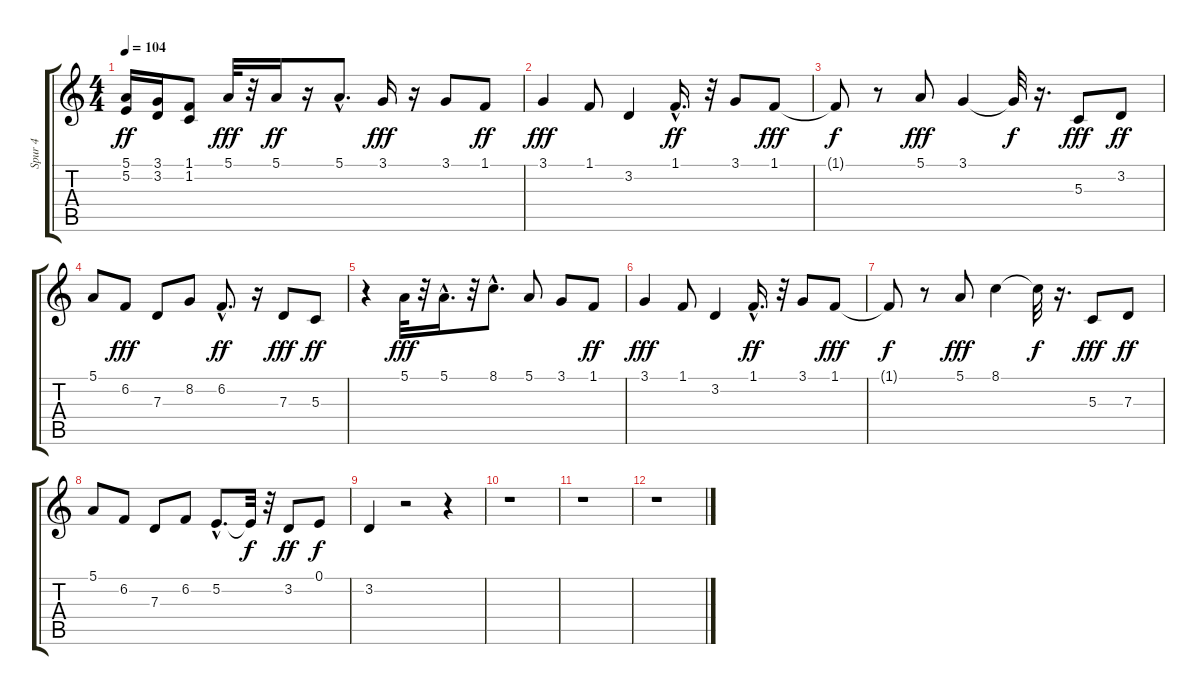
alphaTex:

\track ("Spur 4" "Spur 4") {instrument lead3calliope}
\staff {score tabs}
\tuning (E4 B3 G3 D3 A2 E2) {hide}
\ts (4 4)
\tempo 104
\clef g2
\ks c
(5.1 5.2).16{dy ff} (3.1 3.2).16 (1.1 1.2).8 5.1.32{dy fff} r.32 5.1.16{dy ff} r.16 5.1{hac}.8{d} 3.1.16{dy fff} r.16 3.1.8 1.1.8{dy ff} |
3.1.4{dy fff} 1.1.8 3.2.4 1.1{hac}.16{d dy ff} r.32 3.1.8 1.1.8{dy fff} |
1.1{t}.8{dy f} r.8 5.1.8{dy fff} 3.1.4 3.1{t}.32{dy f} r.16{d} 5.3.8{dy fff} 3.2.8{dy ff} |
5.1.8 6.2.8{dy fff} 7.3.8 8.2.8 6.2{hac}.8{d dy ff} r.16 7.3.8{dy fff} 5.3.8{dy ff} |
r.4 5.1.32{dy fff} r.32 5.1{hac}.16{d} r.32 8.1{hac}.8{d} 5.1.8 3.1.8 1.1.8{dy ff} |
3.1.4{dy fff} 1.1.8 3.2.4 1.1{hac}.16{d dy ff} r.32 3.1.8 1.1.8{dy fff} |
1.1{t}.8{dy f} r.8 5.1.8{dy fff} 8.1.4 8.1{t}.32{dy f} r.16{d} 5.3.8{dy fff} 7.3.8{dy ff} |
5.1.8 6.2.8 7.3.8 6.2.8 5.2{hac}.8{d} 5.2{t}.32{dy f} r.32 3.2.8{dy ff} 0.1.8{dy f} |
3.2.4 r.2 r.4 |
r.1 |
r.1 |
r.1
